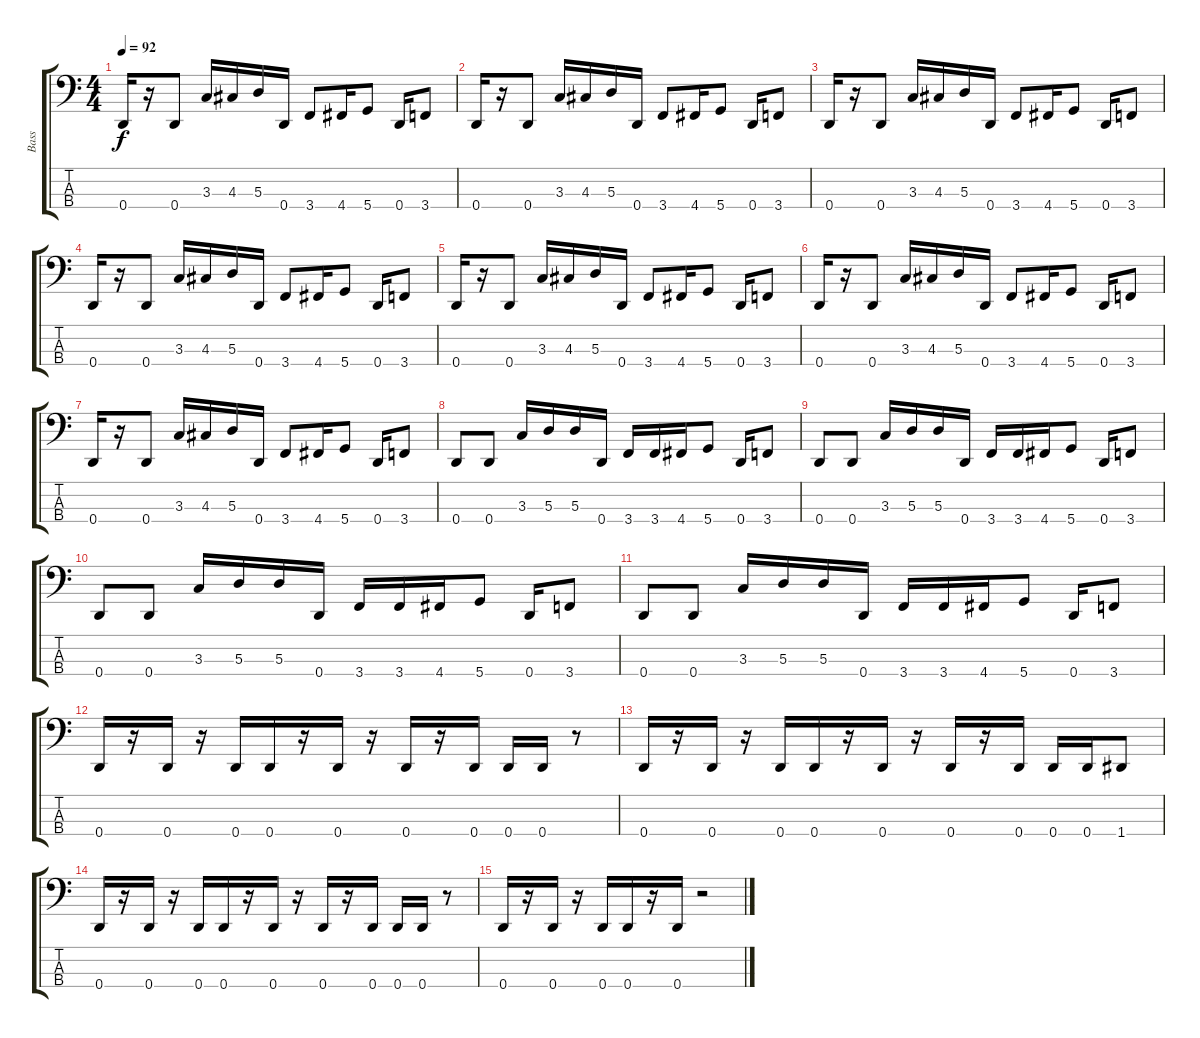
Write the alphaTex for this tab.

\track ("Bass" "Bass") {instrument electricbasspick}
\staff {score tabs}
\tuning (G2 D2 A1 D1) {hide}
\ts (4 4)
\tempo 92
\clef f4
\ks c
0.4.16{dy f} r.16 0.4.8 3.3.16 4.3.16 5.3.16 0.4.16 3.4.8 4.4.16 5.4.8 0.4.16 3.4.8 |
0.4.16 r.16 0.4.8 3.3.16 4.3.16 5.3.16 0.4.16 3.4.8 4.4.16 5.4.8 0.4.16 3.4.8 |
0.4.16 r.16 0.4.8 3.3.16 4.3.16 5.3.16 0.4.16 3.4.8 4.4.16 5.4.8 0.4.16 3.4.8 |
0.4.16{instrument electricbasspick} r.16 0.4.8 3.3.16 4.3.16 5.3.16 0.4.16 3.4.8 4.4.16 5.4.8 0.4.16 3.4.8 |
0.4.16 r.16 0.4.8 3.3.16 4.3.16 5.3.16 0.4.16 3.4.8 4.4.16 5.4.8 0.4.16 3.4.8 |
0.4.16 r.16 0.4.8 3.3.16 4.3.16 5.3.16 0.4.16 3.4.8 4.4.16 5.4.8 0.4.16 3.4.8 |
0.4.16 r.16 0.4.8 3.3.16 4.3.16 5.3.16 0.4.16 3.4.8 4.4.16 5.4.8 0.4.16 3.4.8 |
0.4.8 0.4.8 3.3.16 5.3.16 5.3.16 0.4.16 3.4.16 3.4.16 4.4.16 5.4.8 0.4.16 3.4.8 |
0.4.8 0.4.8 3.3.16 5.3.16 5.3.16 0.4.16 3.4.16 3.4.16 4.4.16 5.4.8 0.4.16 3.4.8 |
0.4.8 0.4.8 3.3.16 5.3.16 5.3.16 0.4.16 3.4.16 3.4.16 4.4.16 5.4.8 0.4.16 3.4.8 |
0.4.8 0.4.8 3.3.16 5.3.16 5.3.16 0.4.16 3.4.16 3.4.16 4.4.16 5.4.8 0.4.16 3.4.8 |
0.4.16 r.16 0.4.16 r.16 0.4.16 0.4.16 r.16 0.4.16 r.16 0.4.16 r.16 0.4.16 0.4.16 0.4.16 r.8 |
0.4.16 r.16 0.4.16 r.16 0.4.16 0.4.16 r.16 0.4.16 r.16 0.4.16 r.16 0.4.16 0.4.16 0.4.16 1.4.8 |
0.4.16 r.16 0.4.16 r.16 0.4.16 0.4.16 r.16 0.4.16 r.16 0.4.16 r.16 0.4.16 0.4.16 0.4.16 r.8 |
0.4.16 r.16 0.4.16 r.16 0.4.16 0.4.16 r.16 0.4.16 r.2
